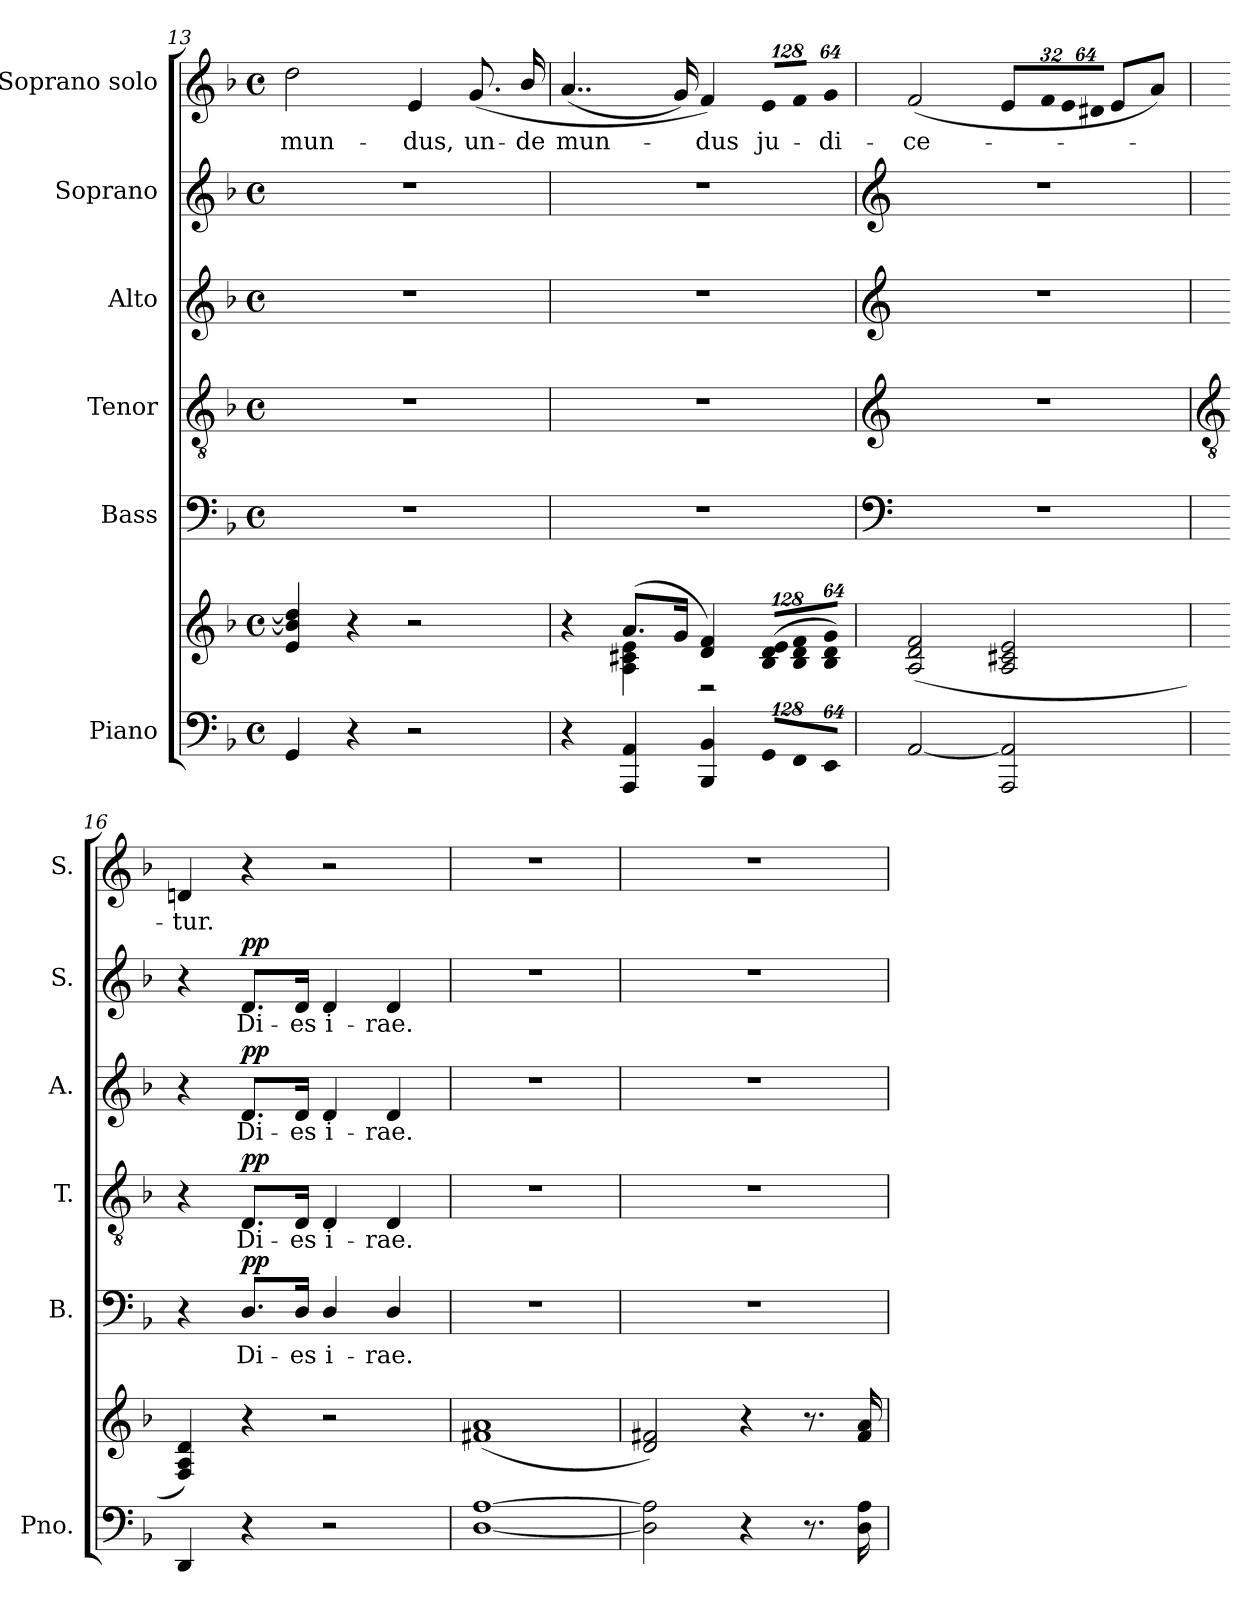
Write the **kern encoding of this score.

**kern	**kern	**kern	**text	**dynam	**kern	**text	**dynam	**kern	**text	**dynam	**kern	**text	**dynam	**kern	**text
*part6	*part6	*part5	*part5	*part5	*part4	*part4	*part4	*part3	*part3	*part3	*part2	*part2	*part2	*part1	*part1
*staff7	*staff6	*staff5	*staff5	*staff5	*staff4	*staff4	*staff4	*staff3	*staff3	*staff3	*staff2	*staff2	*staff2	*staff1	*staff1
*I"Piano	*	*I"Bass	*	*	*I"Tenor	*	*	*I"Alto	*	*	*I"Soprano	*	*	*I"Soprano solo	*
*I'Pno.	*	*I'B.	*	*	*I'T.	*	*	*I'A.	*	*	*I'S.	*	*	*I'S.	*
*clefF4	*clefG2	*clefF4	*	*	*clefGv2	*	*	*clefG2	*	*	*clefG2	*	*	*clefG2	*
*	*	*	*	*	*ITrd7c12	*	*	*	*	*	*	*	*	*	*
*k[b-]	*k[b-]	*k[b-]	*	*	*k[b-]	*	*	*k[b-]	*	*	*k[b-]	*	*	*k[b-]	*
*d:	*d:	*d:	*	*	*d:	*	*	*d:	*	*	*d:	*	*	*d:	*
*M4/4	*M4/4	*M4/4	*	*	*M4/4	*	*	*M4/4	*	*	*M4/4	*	*	*M4/4	*
*met(c)	*met(c)	*met(c)	*	*	*met(c)	*	*	*met(c)	*	*	*met(c)	*	*	*met(c)	*
=13	=13	=13	=13	=13	=13	=13	=13	=13	=13	=13	=13	=13	=13	=13	=13
!	!	!	!	!	!	!	!	!	!	!	!	!	!	!	!LO:LY:b:color=#000000
4GGi/	4ei/ 4b-i] 4ddi]	1r	.	.	1r	.	.	1r	.	.	1r	.	.	2ddi\	mun-
4r	4r	.	.	.	.	.	.	.	.	.	.	.	.	.	.
!	!	!	!	!	!	!	!	!	!	!	!	!	!	!	!LO:LY:b:color=#000000
2r	2r	.	.	.	.	.	.	.	.	.	.	.	.	4ei/	-dus,
!	!	!	!	!	!	!	!	!	!	!	!	!	!	!	!LO:LY:b:color=#000000
.	.	.	.	.	.	.	.	.	.	.	.	.	.	(8.gi/	un-
!	!	!	!	!	!	!	!	!	!	!	!	!	!	!	!LO:LY:b:color=#000000
.	.	.	.	.	.	.	.	.	.	.	.	.	.	16b-i/	-de
=14	=14	=14	=14	=14	=14	=14	=14	=14	=14	=14	=14	=14	=14	=14	=14
*	*^	*	*	*	*	*	*	*	*	*	*	*	*	*	*
!	!	!	!	!	!	!	!	!	!	!	!	!	!	!	!	!LO:LY:b:color=#000000
4r	4r	4ryy	1r	.	.	1r	.	.	1r	.	.	1r	.	.	(4..ai/	mun-
4AAAi/ 4AAi	(8.ai/L	4Ai\ 4c#Xi 4ei	.	.	.	.	.	.	.	.	.	.	.	.	.	.
.	16gi/Jk	.	.	.	.	.	.	.	.	.	.	.	.	.	16gi/)	.
!	!	!	!	!	!	!	!	!	!	!	!	!	!	!	!	!LO:LY:b:color=#000000
4BBB-i/ 4BB-i	4di/ 4fi)	2r	.	.	.	.	.	.	.	.	.	.	.	.	4fi/)	-dus
*Xbrackettup	*	*	*	*	*	*	*	*	*	*	*	*	*	*	*	*
!LO:N:vis=8	!	!	!	!	!	!	!	!	!	!	!	!	!	!	!	!
*	*Xbrackettup	*	*	*	*	*	*	*	*	*	*	*	*	*	*	*
!	!LO:N:vis=8	!	!	!	!	!	!	!	!	!	!	!	!	!	!	!
*	*	*	*	*	*	*	*	*	*	*	*	*	*	*	*Xbrackettup	*
!	!	!	!	!	!	!	!	!	!	!	!	!	!	!	!LO:N:vis=8	!
!	!	!	!	!	!	!	!	!	!	!	!	!	!	!	!	!LO:LY:b:color=#000000
1024%85GGi/L	(1024%85B-i/ 1024%85di 1024%85eiL	.	.	.	.	.	.	.	.	.	.	.	.	.	1024%85ei/L	ju-
!LO:N:vis=8	!LO:N:vis=8	!	!	!	!	!	!	!	!	!	!	!	!	!	!LO:N:vis=8	!
1024%85FFi/	1024%85B-i/ 1024%85di 1024%85fi	.	.	.	.	.	.	.	.	.	.	.	.	.	1024%85fi/J	.
!LO:N:vis=8	!LO:N:vis=8	!	!	!	!	!	!	!	!	!	!	!	!	!	!LO:N:vis=8	!
!	!	!	!	!	!	!	!	!	!	!	!	!	!	!	!	!LO:LY:b:color=#000000
512%43EEi/J	512%43B-i/ 512%43di 512%43giJ)	.	.	.	.	.	.	.	.	.	.	.	.	.	512%43gi/	-di-
*	*v	*v	*	*	*	*	*	*	*	*	*	*	*	*	*	*
=15	=15	=15	=15	=15	=15	=15	=15	=15	=15	=15	=15	=15	=15	=15	=15
*	*	*clefF4	*	*	*clefG2	*	*	*clefG2	*	*	*clefG2	*	*	*	*
!	!	!	!	!	!	!	!	!	!	!	!	!	!	!	!LO:LY:b:color=#000000
[2AAi/	(2Ai/ 2di 2fi	1r	.	.	1r	.	.	1r	.	.	1r	.	.	(2fi/	-ce-
2AAAi/ 2AAi]	2Ai/ 2c#Xi 2ei	.	.	.	.	.	.	.	.	.	.	.	.	8ei/L	.
!	!	!	!	!	!	!	!	!	!	!	!	!	!	!LO:N:vis=16	!
.	.	.	.	.	.	.	.	.	.	.	.	.	.	512%21fi/L	.
!	!	!	!	!	!	!	!	!	!	!	!	!	!	!LO:N:vis=16	!
.	.	.	.	.	.	.	.	.	.	.	.	.	.	1024%43ei/	.
!	!	!	!	!	!	!	!	!	!	!	!	!	!	!LO:N:vis=16	!
.	.	.	.	.	.	.	.	.	.	.	.	.	.	1024%43d#Xi/JJ	.
.	.	.	.	.	.	.	.	.	.	.	.	.	.	8ei/L	.
.	.	.	.	.	.	.	.	.	.	.	.	.	.	8ai/J)	.
!!LO:PB:g=z
=16	=16	=16	=16	=16	=16	=16	=16	=16	=16	=16	=16	=16	=16	=16	=16
*	*	*	*	*	*clefGv2	*	*	*	*	*	*	*	*	*	*
!	!	!	!	!	!	!	!	!	!	!	!	!	!	!	!LO:LY:b:color=#000000
4DDi/	4Fi/ 4Ai 4di)	4r	.	.	4r	.	.	4r	.	.	4r	.	.	4dni/	-tur.
!	!	!	!LO:LY:b:color=#000000	!	!	!	!	!	!	!	!	!	!	!	!
!	!	!	!	!	!	!LO:LY:b:color=#000000	!	!	!	!	!	!	!	!	!
!	!	!	!	!	!	!	!	!	!LO:LY:b:color=#000000	!	!	!	!	!	!
!	!	!	!	!	!	!	!	!	!	!	!	!LO:LY:b:color=#000000	!	!	!
4r	4r	8.Di/L	Di-	pp	8.DDi/L	Di-	pp	8.di/L	Di-	pp	8.di/L	Di-	pp	4r	.
!	!	!	!LO:LY:b:color=#000000	!	!	!	!	!	!	!	!	!	!	!	!
!	!	!	!	!	!	!LO:LY:b:color=#000000	!	!	!	!	!	!	!	!	!
!	!	!	!	!	!	!	!	!	!LO:LY:b:color=#000000	!	!	!	!	!	!
!	!	!	!	!	!	!	!	!	!	!	!	!LO:LY:b:color=#000000	!	!	!
.	.	16Di/Jk	-es	.	16DDi/Jk	-es	.	16di/Jk	-es	.	16di/Jk	-es	.	.	.
!	!	!	!LO:LY:b:color=#000000	!	!	!	!	!	!	!	!	!	!	!	!
!	!	!	!	!	!	!LO:LY:b:color=#000000	!	!	!	!	!	!	!	!	!
!	!	!	!	!	!	!	!	!	!LO:LY:b:color=#000000	!	!	!	!	!	!
!	!	!	!	!	!	!	!	!	!	!	!	!LO:LY:b:color=#000000	!	!	!
2r	2r	4Di/	i-	.	4DDi/	i-	.	4di/	i-	.	4di/	i-	.	2r	.
!	!	!	!LO:LY:b:color=#000000	!	!	!	!	!	!	!	!	!	!	!	!
!	!	!	!	!	!	!LO:LY:b:color=#000000	!	!	!	!	!	!	!	!	!
!	!	!	!	!	!	!	!	!	!LO:LY:b:color=#000000	!	!	!	!	!	!
!	!	!	!	!	!	!	!	!	!	!	!	!LO:LY:b:color=#000000	!	!	!
.	.	4Di/	-rae.	.	4DDi/	-rae.	.	4di/	-rae.	.	4di/	-rae.	.	.	.
=17	=17	=17	=17	=17	=17	=17	=17	=17	=17	=17	=17	=17	=17	=17	=17
[1Di [1Ai	(1f#Xi 1ai	1r	.	.	1r	.	.	1r	.	.	1r	.	.	1r	.
=18	=18	=18	=18	=18	=18	=18	=18	=18	=18	=18	=18	=18	=18	=18	=18
2Di\] 2Ai]	2di/ 2f#Xi)	1r	.	.	1r	.	.	1r	.	.	1r	.	.	1r	.
4r	4r	.	.	.	.	.	.	.	.	.	.	.	.	.	.
8.r	8.r	.	.	.	.	.	.	.	.	.	.	.	.	.	.
16Di\ 16Ai	16f#i/ 16ai	.	.	.	.	.	.	.	.	.	.	.	.	.	.
=	=	=	=	=	=	=	=	=	=	=	=	=	=	=	=
*-	*-	*-	*-	*-	*-	*-	*-	*-	*-	*-	*-	*-	*-	*-	*-
